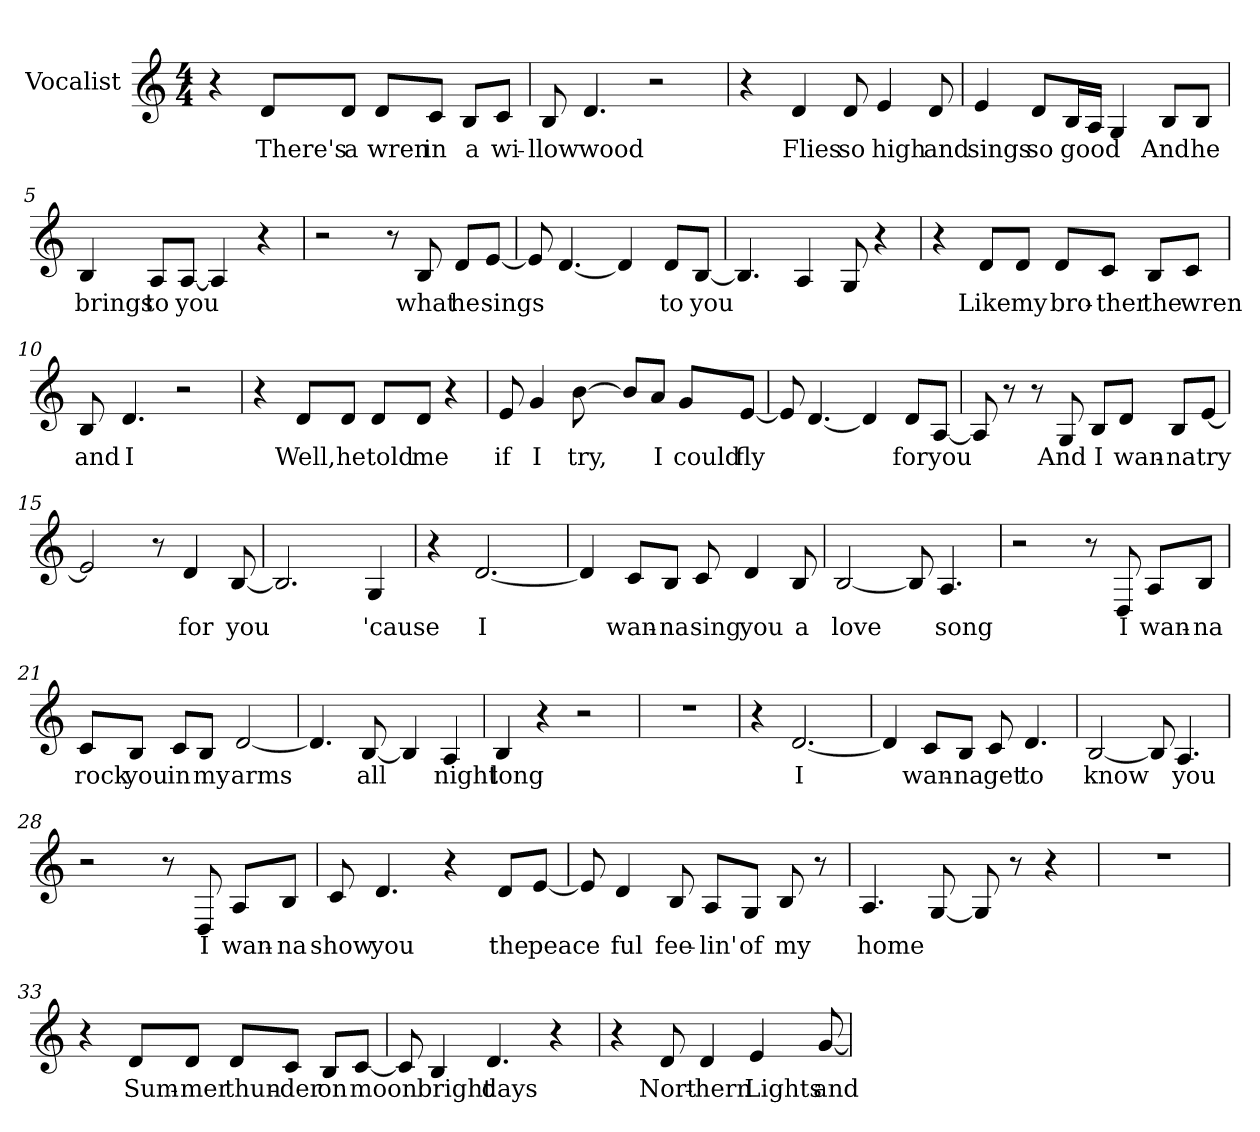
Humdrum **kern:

**kern	**text
*part1	*part1
*staff1	*staff1
*I"Vocalist	*
*clefG2	*
*M4/4	*
=1	=1
4r	.
8d/L	There's
8d/J	a
8d/L	wren
8c/J	in
8B/L	a
8c/J	wi-
=2	=2
8B	-llow
4.d	wood
2r	.
=3	=3
4r	.
4d	Flies
8d	so
4e	high
8d	and
=4	=4
4e	sings
8d/L	so
16B/L	good
16A/JJ	_
4G	_
8B/L	And
8B/J	he
=5	=5
4B	brings
8A/L	to
[8A/J	you
4A]	_
4r	.
=6	=6
2r	.
8r	.
8B	what
8d/L	he
[8e/J	sings
=7	=7
8e]	_
[4.d	_
4d]	_
8d/L	to
[8B/J	you
=8	=8
4.B]	_
4A	_
8G	_
4r	.
=9	=9
4r	.
8d/L	Like
8d/J	my
8d/L	bro-
8c/J	-ther
8B/L	the
8c/J	wren
=10	=10
8B	and
4.d	I
2r	.
=11	=11
4r	.
8d/L	Well,
8d/J	he
8d/L	told
8d/J	me
4r	.
=12	=12
8e	if
4g	I
[8b	try,
8b/L]	_
8a/J	I
8g/L	could
[8e/J	fly
=13	=13
8e]	_
[4.d	_
4d]	_
8d/L	for
[8A/J	you
=14	=14
8A]	_
8r	.
8r	.
8G	And
8B/L	I
8d/J	wan-
8B/L	-na
[8e/J	try
=15	=15
2e]	_
8r	.
4d	for
[8B	you
=16	=16
2.B]	_
4G	'cause
=17	=17
4r	.
[2.d	I
=18	=18
4d]	_
8c/L	wan-
8B/J	-na
8c	sing
4d	you
8B	a
=19	=19
[2B	love
8B]	_
4.A	song
=20	=20
2r	.
8r	.
8D	I
8A/L	wan-
8B/J	-na
=21	=21
8c/L	rock
8B/J	you
8c/L	in
8B/J	my
[2d	arms
=22	=22
4.d]	_
[8B	all
4B]	_
4A	night
=23	=23
4B	long
4r	.
2r	.
=24	=24
1r	.
=25	=25
4r	.
[2.d	I
=26	=26
4d]	_
8c/L	wan-
8B/J	-na
8c	get
4.d	to
=27	=27
[2B	know
8B]	_
4.A	you
=28	=28
2r	.
8r	.
8D	I
8A/L	wan-
8B/J	-na
=29	=29
8c	show
4.d	you
4r	.
8d/L	the
[8e/J	peace-
=30	=30
8e]	_
4d	-ful
8B	fee-
8A/L	-lin'
8G/J	of
8B	my
8r	.
=31	=31
4.A	home
[8G	_
8G]	_
8r	.
4r	.
=32	=32
1r	.
=33	=33
4r	.
8d/L	Sum-
8d/J	-mer
8d/L	thun-
8c/J	-der
8B/L	on
[8c/J	moon-
=34	=34
8c]	_
4B	-bright
4.d	days
4r	.
=35	=35
4r	.
8d	Nort-
4d	-hern
4e	Lights
[8g	and
=	=
*-	*-
